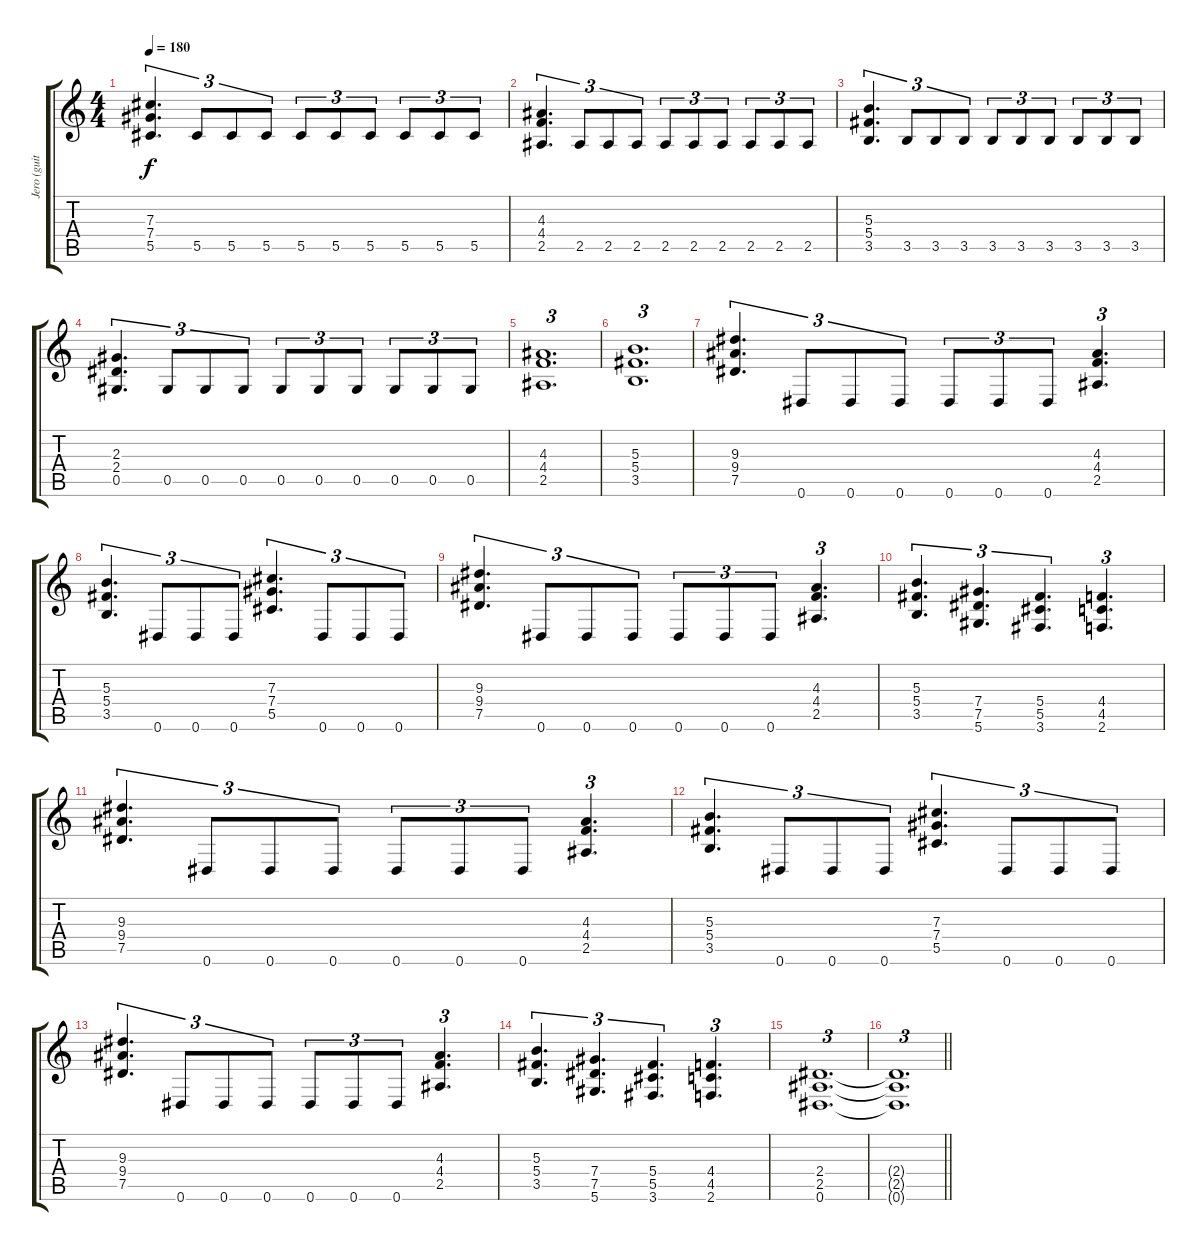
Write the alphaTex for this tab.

\track ("Jero (guitarra)" "Jero (guit") {instrument distortionguitar}
\staff {score tabs}
\tuning (Eb4 Bb3 Gb3 Db3 Ab2 Eb2) {hide}
\ts (4 4)
\tempo 180
\clef g2
\ks c
(7.3 7.4 5.5).4{d tu (3 2) dy f} 5.5.8{tu (3 2)} 5.5.8{tu (3 2)} 5.5.8{tu (3 2)} 5.5.8{tu (3 2)} 5.5.8{tu (3 2)} 5.5.8{tu (3 2)} 5.5.8{tu (3 2)} 5.5.8{tu (3 2)} 5.5.8{tu (3 2)} |
(4.3 4.4 2.5).4{d tu (3 2)} 2.5.8{tu (3 2)} 2.5.8{tu (3 2)} 2.5.8{tu (3 2)} 2.5.8{tu (3 2)} 2.5.8{tu (3 2)} 2.5.8{tu (3 2)} 2.5.8{tu (3 2)} 2.5.8{tu (3 2)} 2.5.8{tu (3 2)} |
(5.3 5.4 3.5).4{d tu (3 2)} 3.5.8{tu (3 2)} 3.5.8{tu (3 2)} 3.5.8{tu (3 2)} 3.5.8{tu (3 2)} 3.5.8{tu (3 2)} 3.5.8{tu (3 2)} 3.5.8{tu (3 2)} 3.5.8{tu (3 2)} 3.5.8{tu (3 2)} |
(2.3 2.4 0.5).4{d tu (3 2)} 0.5.8{tu (3 2)} 0.5.8{tu (3 2)} 0.5.8{tu (3 2)} 0.5.8{tu (3 2)} 0.5.8{tu (3 2)} 0.5.8{tu (3 2)} 0.5.8{tu (3 2)} 0.5.8{tu (3 2)} 0.5.8{tu (3 2)} |
(4.3 4.4 2.5).1{d tu (3 2)} |
(5.3 5.4 3.5).1{d tu (3 2)} |
(9.3 9.4 7.5).4{d tu (3 2)} 0.6.8{tu (3 2)} 0.6.8{tu (3 2)} 0.6.8{tu (3 2)} 0.6.8{tu (3 2)} 0.6.8{tu (3 2)} 0.6.8{tu (3 2)} (4.3 4.4 2.5).4{d tu (3 2)} |
(5.3 5.4 3.5).4{d tu (3 2)} 0.6.8{tu (3 2)} 0.6.8{tu (3 2)} 0.6.8{tu (3 2)} (7.3 7.4 5.5).4{d tu (3 2)} 0.6.8{tu (3 2)} 0.6.8{tu (3 2)} 0.6.8{tu (3 2)} |
(9.3 9.4 7.5).4{d tu (3 2)} 0.6.8{tu (3 2)} 0.6.8{tu (3 2)} 0.6.8{tu (3 2)} 0.6.8{tu (3 2)} 0.6.8{tu (3 2)} 0.6.8{tu (3 2)} (4.3 4.4 2.5).4{d tu (3 2)} |
(5.3 5.4 3.5).4{d tu (3 2)} (7.4 7.5 5.6).4{d tu (3 2)} (5.4 5.5 3.6).4{d tu (3 2)} (4.4 4.5 2.6).4{d tu (3 2)} |
(9.3 9.4 7.5).4{d tu (3 2)} 0.6.8{tu (3 2)} 0.6.8{tu (3 2)} 0.6.8{tu (3 2)} 0.6.8{tu (3 2)} 0.6.8{tu (3 2)} 0.6.8{tu (3 2)} (4.3 4.4 2.5).4{d tu (3 2)} |
(5.3 5.4 3.5).4{d tu (3 2)} 0.6.8{tu (3 2)} 0.6.8{tu (3 2)} 0.6.8{tu (3 2)} (7.3 7.4 5.5).4{d tu (3 2)} 0.6.8{tu (3 2)} 0.6.8{tu (3 2)} 0.6.8{tu (3 2)} |
(9.3 9.4 7.5).4{d tu (3 2)} 0.6.8{tu (3 2)} 0.6.8{tu (3 2)} 0.6.8{tu (3 2)} 0.6.8{tu (3 2)} 0.6.8{tu (3 2)} 0.6.8{tu (3 2)} (4.3 4.4 2.5).4{d tu (3 2)} |
(5.3 5.4 3.5).4{d tu (3 2)} (7.4 7.5 5.6).4{d tu (3 2)} (5.4 5.5 3.6).4{d tu (3 2)} (4.4 4.5 2.6).4{d tu (3 2)} |
(2.4 2.5 0.6).1{d tu (3 2)} |
\barLineRight lightlight
(2.4{t} 2.5{t} 0.6{t}).1{d tu (3 2)}
